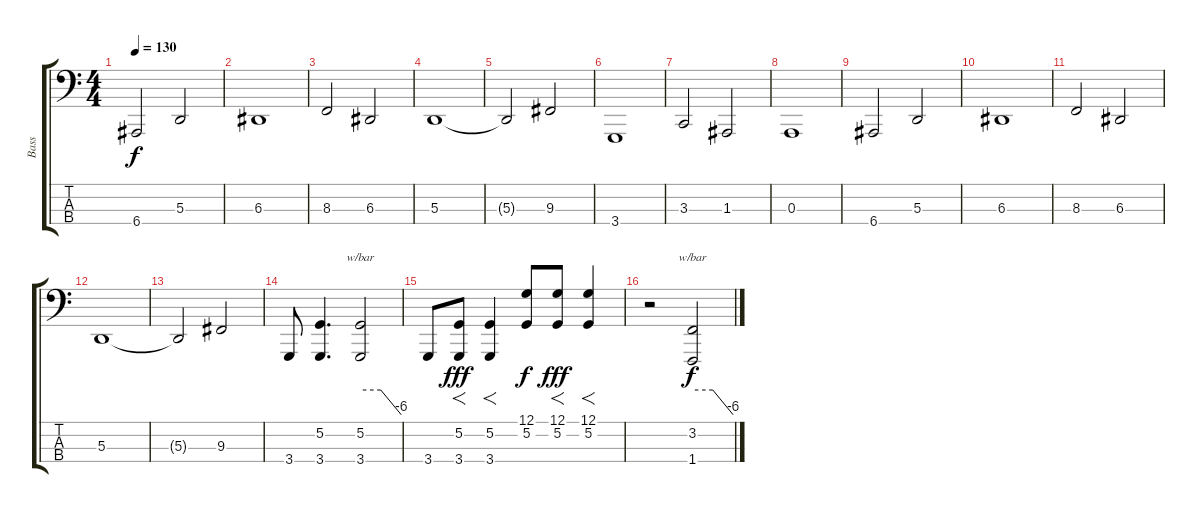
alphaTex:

\track ("Bass" "Bass") {instrument lead2sawtooth}
\staff {score tabs}
\tuning (G2 D2 A1 E1) {hide}
\ts (4 4)
\tempo 130
\clef f4
\ks c
6.4.2{dy f} 5.3.2 |
6.3.1 |
8.3.2 6.3.2 |
5.3.1 |
5.3{t}.2 9.3.2 |
3.4.1 |
3.3.2 1.3.2 |
0.3.1 |
6.4.2 5.3.2 |
6.3.1 |
8.3.2 6.3.2 |
5.3.1 |
5.3{t}.2 9.3.2 |
3.4.8 (5.2 3.4).4{d} (5.2 3.4).2{tbe (custom default 0 0 30 0 60 -24)} |
3.4.8 (5.2 3.4).8{f dy fff} (5.2 3.4).4{f} (12.1 5.2).8{dy f} (12.1 5.2).8{f dy fff} (12.1 5.2).4{f} |
r.2 (3.2 1.4).2{tbe (custom default 0 0 30 0 60 -24) dy f}
